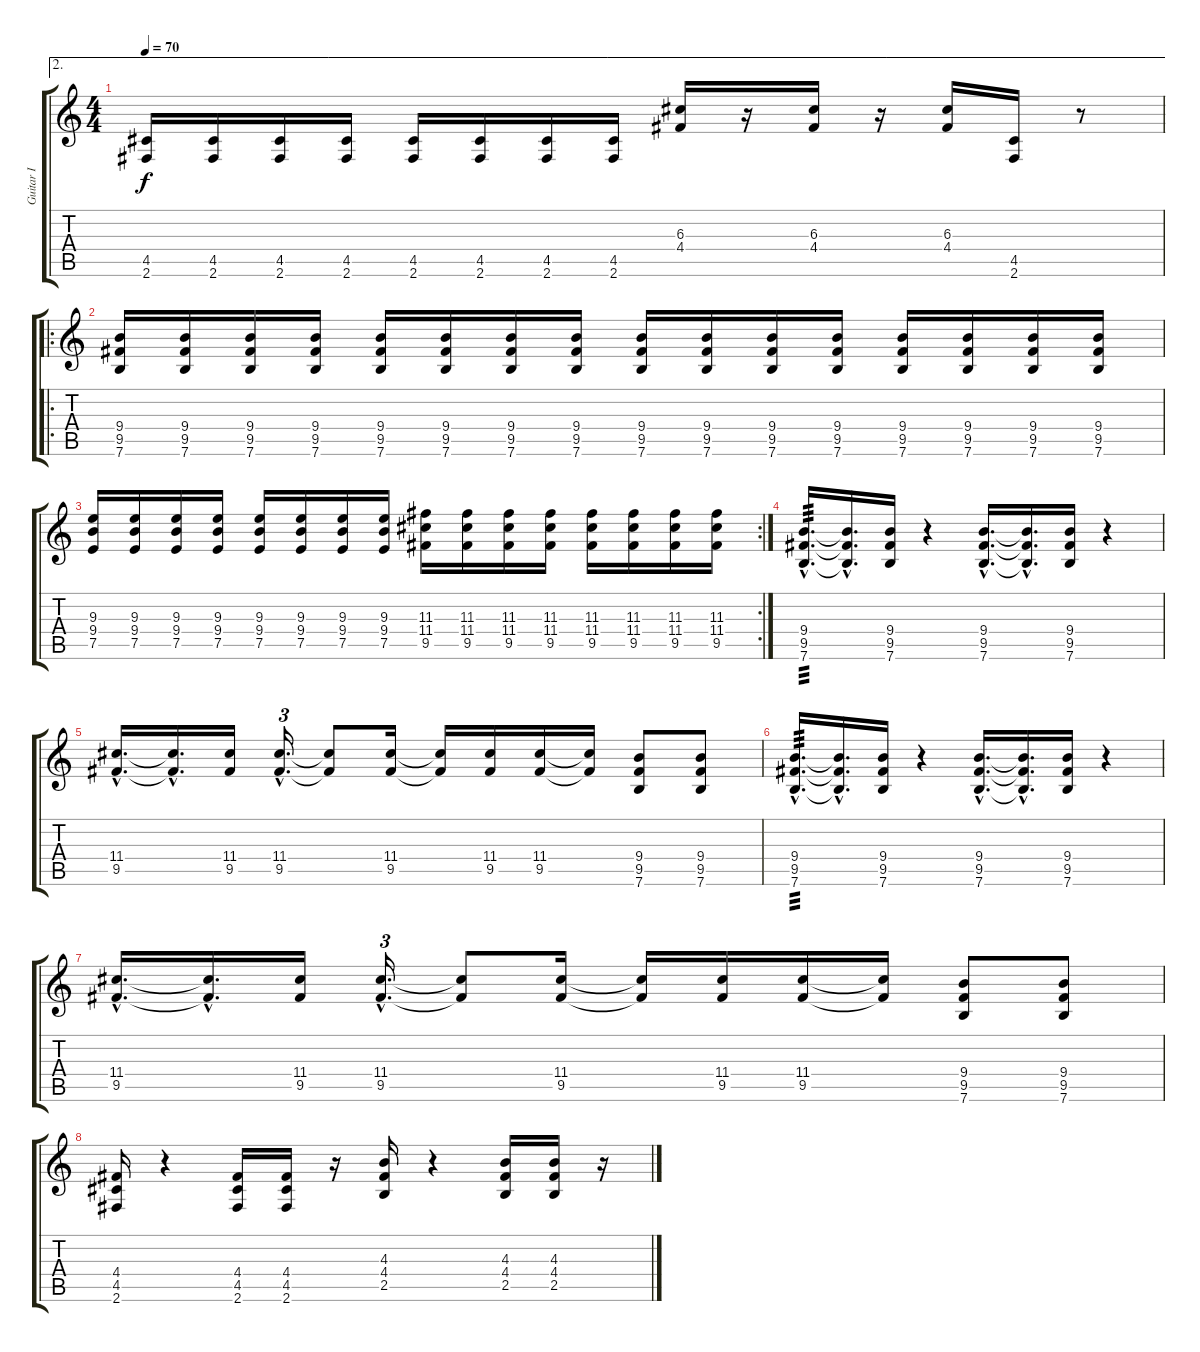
\track ("Guitar I" "Guitar I") {instrument distortionguitar}
\staff {score tabs}
\tuning (E4 B3 G3 D3 A2 E2) {hide}
\ae 2
\ts (4 4)
\tempo 70
\clef g2
\ks c
(4.5 2.6).16{dy f} (4.5 2.6).16 (4.5 2.6).16 (4.5 2.6).16 (4.5 2.6).16 (4.5 2.6).16 (4.5 2.6).16 (4.5 2.6).16 (6.3 4.4).16 r.16 (6.3 4.4).16 r.16 (6.3 4.4).16 (4.5 2.6).16 r.8 |
\ro
(9.4 9.5 7.6).16 (9.4 9.5 7.6).16 (9.4 9.5 7.6).16 (9.4 9.5 7.6).16 (9.4 9.5 7.6).16 (9.4 9.5 7.6).16 (9.4 9.5 7.6).16 (9.4 9.5 7.6).16 (9.4 9.5 7.6).16 (9.4 9.5 7.6).16 (9.4 9.5 7.6).16 (9.4 9.5 7.6).16 (9.4 9.5 7.6).16 (9.4 9.5 7.6).16 (9.4 9.5 7.6).16 (9.4 9.5 7.6).16 |
\rc 2
(9.3 9.4 7.5).16 (9.3 9.4 7.5).16 (9.3 9.4 7.5).16 (9.3 9.4 7.5).16 (9.3 9.4 7.5).16 (9.3 9.4 7.5).16 (9.3 9.4 7.5).16 (9.3 9.4 7.5).16 (11.3 11.4 9.5).16 (11.3 11.4 9.5).16 (11.3 11.4 9.5).16 (11.3 11.4 9.5).16 (11.3 11.4 9.5).16 (11.3 11.4 9.5).16 (11.3 11.4 9.5).16 (11.3 11.4 9.5).16 |
(9.4{hac} 9.5{hac} 7.6{hac}).16{d tp 3} (9.4{hac t} 9.5{hac t} 7.6{hac t}).16{d} (9.4 9.5 7.6).16 r.4 (9.4{hac} 9.5{hac} 7.6{hac}).16{d} (9.4{hac t} 9.5{hac t} 7.6{hac t}).16{d} (9.4 9.5 7.6).16 r.4 |
(11.4{hac} 9.5{hac}).16{d} (11.4{hac t} 9.5{hac t}).16{d} (11.4 9.5).16 (11.4{hac} 9.5{hac}).16{d tu (3 2)} (11.4{t} 9.5{t}).8 (11.4 9.5).16 (11.4{t} 9.5{t}).16 (11.4 9.5).16 (11.4 9.5).16 (11.4{t} 9.5{t}).16 (9.4 9.5 7.6).8 (9.4 9.5 7.6).8 |
(9.4{hac} 9.5{hac} 7.6{hac}).16{d tp 3} (9.4{hac t} 9.5{hac t} 7.6{hac t}).16{d} (9.4 9.5 7.6).16 r.4 (9.4{hac} 9.5{hac} 7.6{hac}).16{d} (9.4{hac t} 9.5{hac t} 7.6{hac t}).16{d} (9.4 9.5 7.6).16 r.4 |
(11.4{hac} 9.5{hac}).16{d} (11.4{hac t} 9.5{hac t}).16{d} (11.4 9.5).16 (11.4{hac} 9.5{hac}).16{d tu (3 2)} (11.4{t} 9.5{t}).8 (11.4 9.5).16 (11.4{t} 9.5{t}).16 (11.4 9.5).16 (11.4 9.5).16 (11.4{t} 9.5{t}).16 (9.4 9.5 7.6).8 (9.4 9.5 7.6).8 |
(4.4 4.5 2.6).16 r.4 (4.4 4.5 2.6).16 (4.4 4.5 2.6).16 r.16 (4.3 4.4 2.5).16 r.4 (4.3 4.4 2.5).16 (4.3 4.4 2.5).16 r.16
